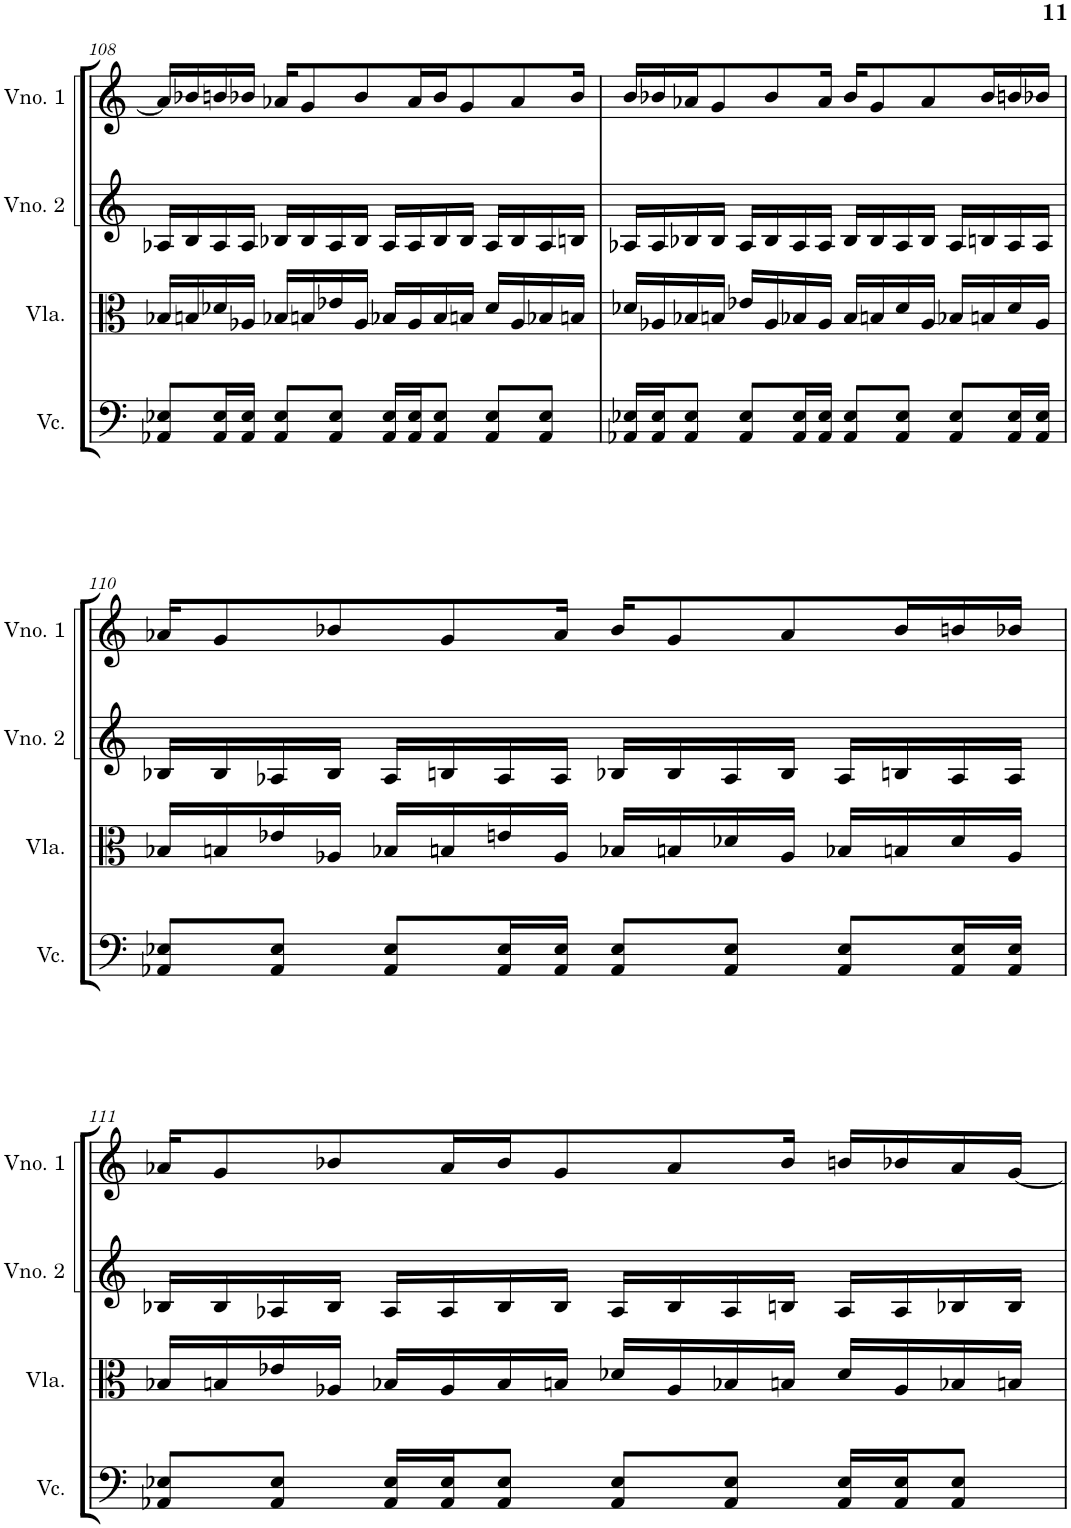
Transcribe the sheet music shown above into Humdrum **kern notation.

**kern	**kern	**kern	**kern
*part4	*part3	*part2	*part1
*staff4	*staff3	*staff2	*staff1
*I"Violoncelo	*I"Viola	*I"Violino 2	*I"Violino 1
*I'Vc.	*I'Vla.	*I'Vno. 2	*I'Vno. 1
!!LO:PB:g=z
*clefF4	*clefC3	*clefG2	*clefG2
*k[]	*k[]	*k[]	*k[]
*M4/4	*M4/4	*M4/4	*M4/4
=108	=108	=108	=108
8AA-X/ 8E-X/L	16B-X/LL	16A-X/LL	16a-/LL]
.	16Bn/	16B/	16b-X/
16AA-/ 16E-/L	16d-X/	16A-/	16bn/
16AA-/ 16E-/JJ	16A-X/JJ	16A-/JJ	16b-X/JJ
8AA-/ 8E-/L	16B-X/LL	16B-X/LL	16a-X/KL
.	16Bn/	16B-/	8g/
8AA-/ 8E-/J	16e-X/	16A-/	.
.	16A-/JJ	16B-/JJ	8b-/
16AA-/ 16E-/LL	16B-X/LL	16A-/LL	.
16AA-/ 16E-/J	16A-/	16A-/	16a-/L
8AA-/ 8E-/J	16B-/	16B-/	16b-/J
.	16Bn/JJ	16B-/JJ	8g/
8AA-/ 8E-/L	16d-/LL	16A-/LL	.
.	16A-/	16B-/	8a-/
8AA-/ 8E-/J	16B-X/	16A-/	.
.	16Bn/JJ	16Bn/JJ	16b-/Jk
=109	=109	=109	=109
16AA-X/ 16E-X/LL	16d-X/LL	16A-X/LL	16b/LL
16AA-/ 16E-/J	16A-X/	16A-/	16b-X/
8AA-/ 8E-/J	16B-X/	16B-X/	16a-X/J
.	16Bn/JJ	16B-/JJ	8g/
8AA-/ 8E-/L	16e-X/LL	16A-/LL	.
.	16A-/	16B-/	8b-/
16AA-/ 16E-/L	16B-X/	16A-/	.
16AA-/ 16E-/JJ	16A-/JJ	16A-/JJ	16a-/Jk
8AA-/ 8E-/L	16B-/LL	16B-/LL	16b-/KL
.	16Bn/	16B-/	8g/
8AA-/ 8E-/J	16d-/	16A-/	.
.	16A-/JJ	16B-/JJ	8a-/
8AA-/ 8E-/L	16B-X/LL	16A-/LL	.
.	16Bn/	16Bn/	16b-/L
16AA-/ 16E-/L	16d-/	16A-/	16bn/
16AA-/ 16E-/JJ	16A-/JJ	16A-/JJ	16b-X/JJ
!!LO:LB:g=z
=110	=110	=110	=110
8AA-X/ 8E-X/L	16B-X/LL	16B-X/LL	16a-X/KL
.	16Bn/	16B-/	8g/
8AA-/ 8E-/J	16e-X/	16A-X/	.
.	16A-X/JJ	16B-/JJ	8b-X/
8AA-/ 8E-/L	16B-X/LL	16A-/LL	.
.	16Bn/	16Bn/	8g/
16AA-/ 16E-/L	16en/	16A-/	.
16AA-/ 16E-/JJ	16A-/JJ	16A-/JJ	16a-/Jk
8AA-/ 8E-/L	16B-X/LL	16B-X/LL	16b-/KL
.	16Bn/	16B-/	8g/
8AA-/ 8E-/J	16d-X/	16A-/	.
.	16A-/JJ	16B-/JJ	8a-/
8AA-/ 8E-/L	16B-X/LL	16A-/LL	.
.	16Bn/	16Bn/	16b-/L
16AA-/ 16E-/L	16d-/	16A-/	16bn/
16AA-/ 16E-/JJ	16A-/JJ	16A-/JJ	16b-X/JJ
!!LO:LB:g=z
=111	=111	=111	=111
8AA-X/ 8E-X/L	16B-X/LL	16B-X/LL	16a-X/KL
.	16Bn/	16B-/	8g/
8AA-/ 8E-/J	16e-X/	16A-X/	.
.	16A-X/JJ	16B-/JJ	8b-X/
16AA-/ 16E-/LL	16B-X/LL	16A-/LL	.
16AA-/ 16E-/J	16A-/	16A-/	16a-/L
8AA-/ 8E-/J	16B-/	16B-/	16b-/J
.	16Bn/JJ	16B-/JJ	8g/
8AA-/ 8E-/L	16d-X/LL	16A-/LL	.
.	16A-/	16B-/	8a-/
8AA-/ 8E-/J	16B-X/	16A-/	.
.	16Bn/JJ	16Bn/JJ	16b-/Jk
16AA-/ 16E-/LL	16d-/LL	16A-/LL	16bn/LL
16AA-/ 16E-/J	16A-/	16A-/	16b-X/
8AA-/ 8E-/J	16B-X/	16B-X/	16a-/
.	16Bn/JJ	16B-/JJ	[16g/JJ
=	=	=	=
*-	*-	*-	*-
